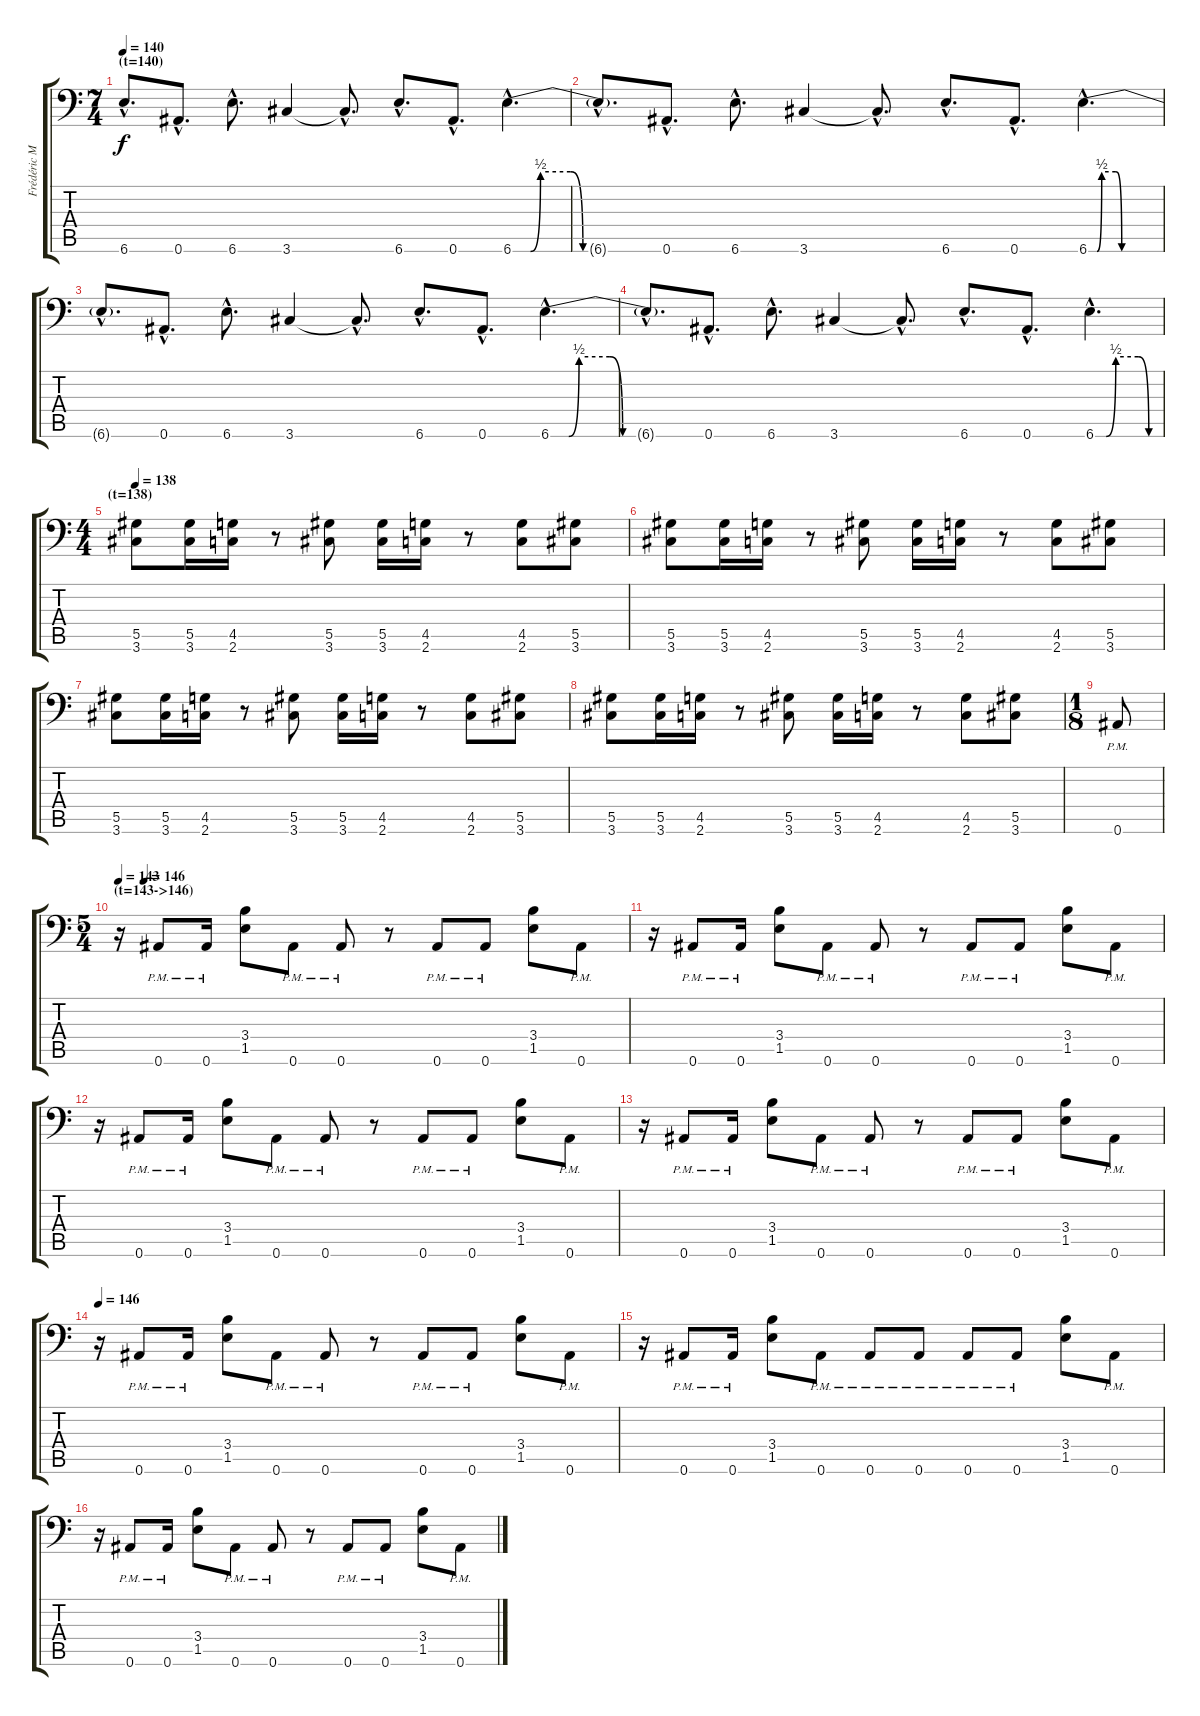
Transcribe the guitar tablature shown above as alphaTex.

\track ("Frédéric MARIOLLE - Guitare" "Frédéric M") {instrument distortionguitar}
\staff {score tabs}
\tuning (Bb3 F3 Db3 Ab2 Eb2 Bb1) {hide}
\ts (7 4)
\section ("" "(t=140)")
\tempo 140
\clef f4
\ks c
6.6{hac}.8{d dy f} 0.6{hac}.8{d} 6.6{hac}.8{d} 3.6.4 3.6{hac t}.8{d} 6.6{hac}.8{d} 0.6{hac}.8{d} 6.6{be (custom 0 0 7 0 11 2 23 2 28 0 60 0) hac}.4{d} |
6.6{hac t}.8{d} 0.6{hac}.8{d} 6.6{hac}.8{d} 3.6.4 3.6{hac t}.8{d} 6.6{hac}.8{d} 0.6{hac}.8{d} 6.6{be (custom 0 0 7 0 11 2 23 2 28 0 60 0) hac}.4{d} |
6.6{hac t}.8{d} 0.6{hac}.8{d} 6.6{hac}.8{d} 3.6.4 3.6{hac t}.8{d} 6.6{hac}.8{d} 0.6{hac}.8{d} 6.6{be (custom 0 0 7 0 11 2 23 2 28 0 60 0) hac}.4{d} |
6.6{hac t}.8{d} 0.6{hac}.8{d} 6.6{hac}.8{d} 3.6.4 3.6{hac t}.8{d} 6.6{hac}.8{d} 0.6{hac}.8{d} 6.6{be (custom 0 0 10 0 19 2 40 2 50 0 60 0) hac}.4{d} |
\ts (4 4)
\section ("" "(t=138)")
\tempo 138
(5.5 3.6).8{volume 16 balance 16 instrument distortionguitar} (5.5 3.6).16 (4.5 2.6).16 r.8 (5.5 3.6).8 (5.5 3.6).16 (4.5 2.6).16 r.8 (4.5 2.6).8 (5.5 3.6).8 |
(5.5 3.6).8 (5.5 3.6).16 (4.5 2.6).16 r.8 (5.5 3.6).8 (5.5 3.6).16 (4.5 2.6).16 r.8 (4.5 2.6).8 (5.5 3.6).8 |
(5.5 3.6).8 (5.5 3.6).16 (4.5 2.6).16 r.8 (5.5 3.6).8 (5.5 3.6).16 (4.5 2.6).16 r.8 (4.5 2.6).8 (5.5 3.6).8 |
(5.5 3.6).8 (5.5 3.6).16 (4.5 2.6).16 r.8 (5.5 3.6).8 (5.5 3.6).16 (4.5 2.6).16 r.8 (4.5 2.6).8 (5.5 3.6).8 |
\ts (1 8)
0.6{pm}.8 |
\ts (5 4)
\section ("" "(t=143->146)")
\tempo 143
\tempo (146 0.05)
r.16{volume 16 balance 16 instrument distortionguitar} 0.6{pm}.8 0.6{pm}.16 (3.4 1.5).8 0.6{pm}.8 0.6{pm}.8 r.8 0.6{pm}.8 0.6{pm}.8 (3.4 1.5).8 0.6{pm}.8 |
r.16 0.6{pm}.8 0.6{pm}.16 (3.4 1.5).8 0.6{pm}.8 0.6{pm}.8 r.8 0.6{pm}.8 0.6{pm}.8 (3.4 1.5).8 0.6{pm}.8 |
r.16 0.6{pm}.8 0.6{pm}.16 (3.4 1.5).8 0.6{pm}.8 0.6{pm}.8 r.8 0.6{pm}.8 0.6{pm}.8 (3.4 1.5).8 0.6{pm}.8 |
r.16 0.6{pm}.8 0.6{pm}.16 (3.4 1.5).8 0.6{pm}.8 0.6{pm}.8 r.8 0.6{pm}.8 0.6{pm}.8 (3.4 1.5).8 0.6{pm}.8 |
\section ("" "")
\tempo 146
r.16{volume 16 balance 16 instrument distortionguitar} 0.6{pm}.8 0.6{pm}.16 (3.4 1.5).8 0.6{pm}.8 0.6{pm}.8 r.8 0.6{pm}.8 0.6{pm}.8 (3.4 1.5).8 0.6{pm}.8 |
r.16 0.6{pm}.8 0.6{pm}.16 (3.4 1.5).8 0.6{pm}.8 0.6{pm}.8 0.6{pm}.8 0.6{pm}.8 0.6{pm}.8 (3.4 1.5).8 0.6{pm}.8 |
r.16 0.6{pm}.8 0.6{pm}.16 (3.4 1.5).8 0.6{pm}.8 0.6{pm}.8 r.8 0.6{pm}.8 0.6{pm}.8 (3.4 1.5).8 0.6{pm}.8
